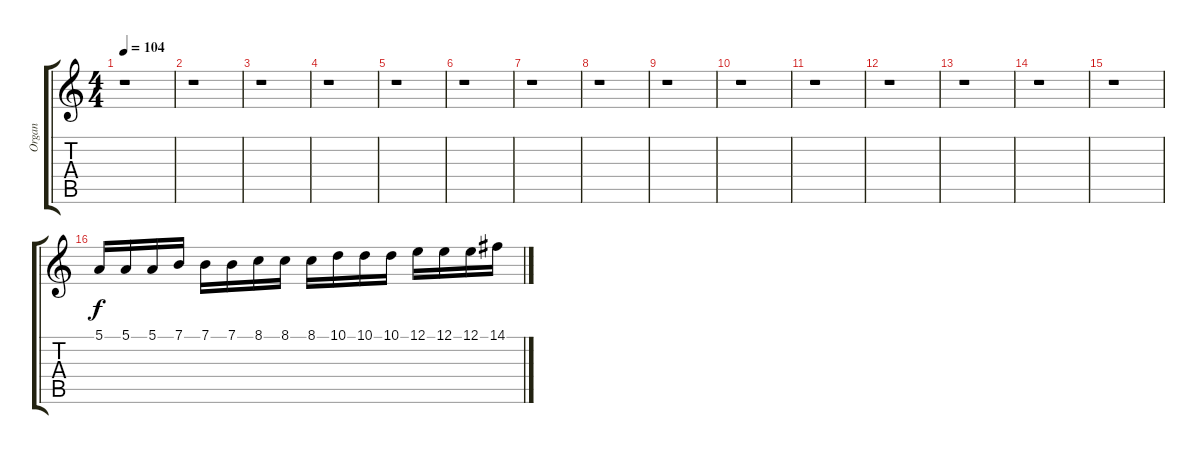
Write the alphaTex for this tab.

\track ("Organ" "Organ") {instrument rockorgan}
\staff {score tabs}
\tuning (E4 B3 G3 D3 A2 E2) {hide}
\ts (4 4)
\tempo 104
\clef g2
\ks c
r.1{dy f} |
r.1 |
r.1 |
r.1 |
r.1 |
r.1 |
r.1 |
r.1 |
r.1 |
r.1 |
r.1 |
r.1 |
r.1 |
r.1 |
r.1 |
5.1.16 5.1.16 5.1.16 7.1.16 7.1.16 7.1.16 8.1.16 8.1.16 8.1.16 10.1.16 10.1.16 10.1.16 12.1.16 12.1.16 12.1.16 14.1.16
